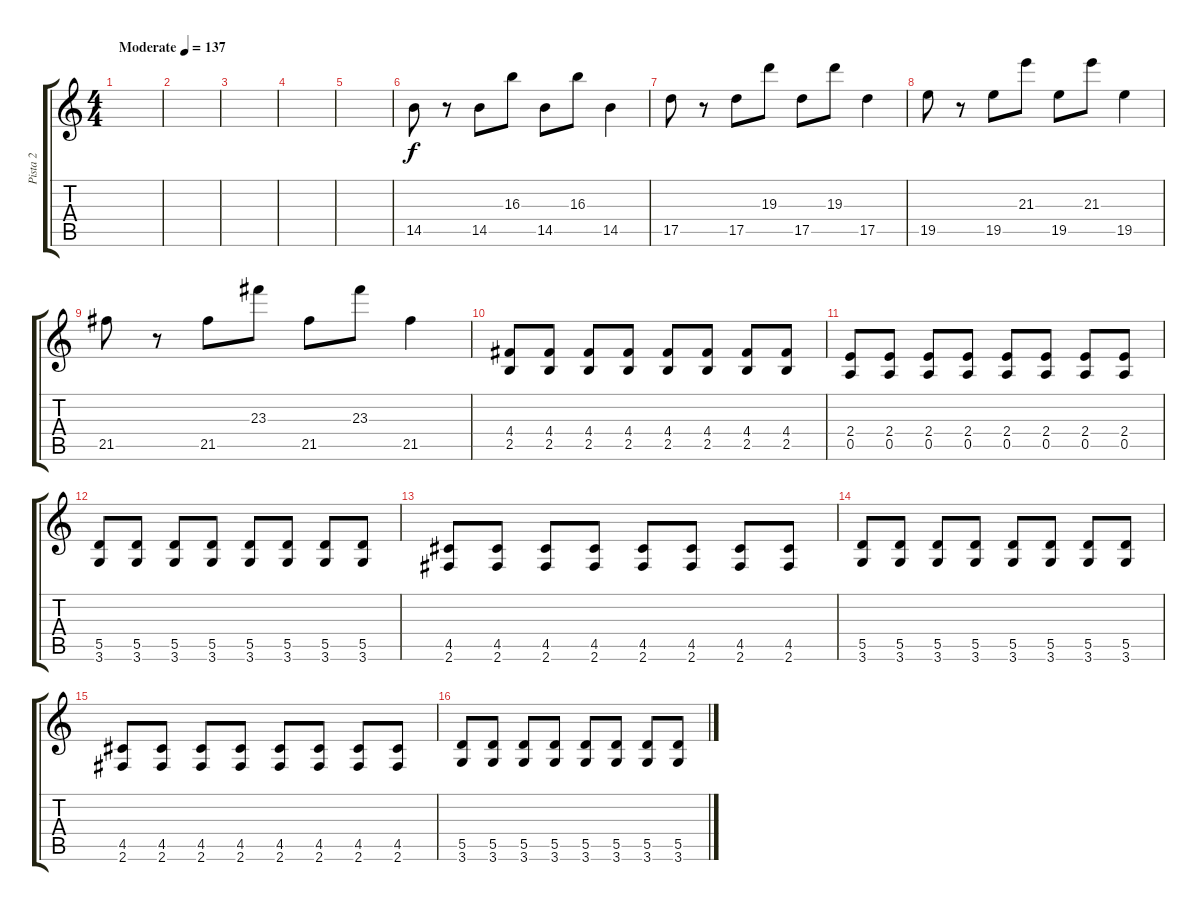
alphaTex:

\track ("Pista 2" "Pista 2") {instrument distortionguitar}
\staff {score tabs}
\tuning (E4 B3 G3 D3 A2 E2) {hide}
\ts (4 4)
\tempo (137 "Moderate")
\clef g2
\ks c
|
|
|
|
|
14.5.8 r.8 14.5.8 16.3.8 14.5.8 16.3.8 14.5.4 |
17.5.8 r.8 17.5.8 19.3.8 17.5.8 19.3.8 17.5.4 |
19.5.8 r.8 19.5.8 21.3.8 19.5.8 21.3.8 19.5.4 |
21.5.8 r.8 21.5.8 23.3.8 21.5.8 23.3.8 21.5.4 |
(4.4 2.5).8 (4.4 2.5).8 (4.4 2.5).8 (4.4 2.5).8 (4.4 2.5).8 (4.4 2.5).8 (4.4 2.5).8 (4.4 2.5).8 |
(2.4 0.5).8 (2.4 0.5).8 (2.4 0.5).8 (2.4 0.5).8 (2.4 0.5).8 (2.4 0.5).8 (2.4 0.5).8 (2.4 0.5).8 |
(5.5 3.6).8 (5.5 3.6).8 (5.5 3.6).8 (5.5 3.6).8 (5.5 3.6).8 (5.5 3.6).8 (5.5 3.6).8 (5.5 3.6).8 |
(4.5 2.6).8 (4.5 2.6).8 (4.5 2.6).8 (4.5 2.6).8 (4.5 2.6).8 (4.5 2.6).8 (4.5 2.6).8 (4.5 2.6).8 |
(5.5 3.6).8 (5.5 3.6).8 (5.5 3.6).8 (5.5 3.6).8 (5.5 3.6).8 (5.5 3.6).8 (5.5 3.6).8 (5.5 3.6).8 |
(4.5 2.6).8 (4.5 2.6).8 (4.5 2.6).8 (4.5 2.6).8 (4.5 2.6).8 (4.5 2.6).8 (4.5 2.6).8 (4.5 2.6).8 |
(5.5 3.6).8 (5.5 3.6).8 (5.5 3.6).8 (5.5 3.6).8 (5.5 3.6).8 (5.5 3.6).8 (5.5 3.6).8 (5.5 3.6).8
